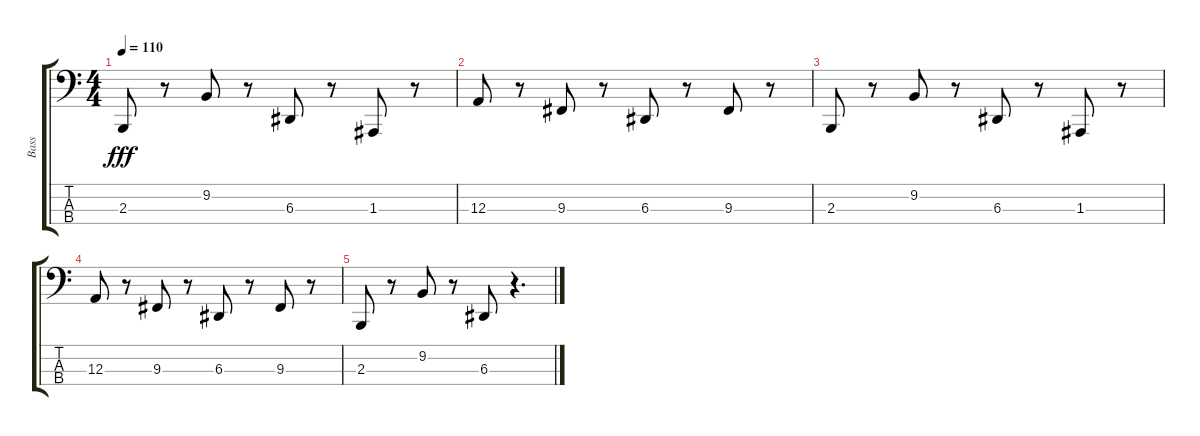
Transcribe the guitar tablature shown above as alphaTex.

\track ("Bass" "Bass") {instrument electricbasspick}
\staff {score tabs}
\tuning (G1 D1 A0 E0) {hide}
\ts (4 4)
\tempo 110
\clef f4
\ks c
2.3.8{dy fff} r.8 9.2.8 r.8 6.3.8 r.8 1.3.8 r.8 |
12.3.8 r.8 9.3.8 r.8 6.3.8 r.8 9.3.8 r.8 |
2.3.8 r.8 9.2.8 r.8 6.3.8 r.8 1.3.8 r.8 |
12.3.8 r.8 9.3.8 r.8 6.3.8 r.8 9.3.8 r.8 |
2.3.8 r.8 9.2.8 r.8 6.3.8 r.4{d}
